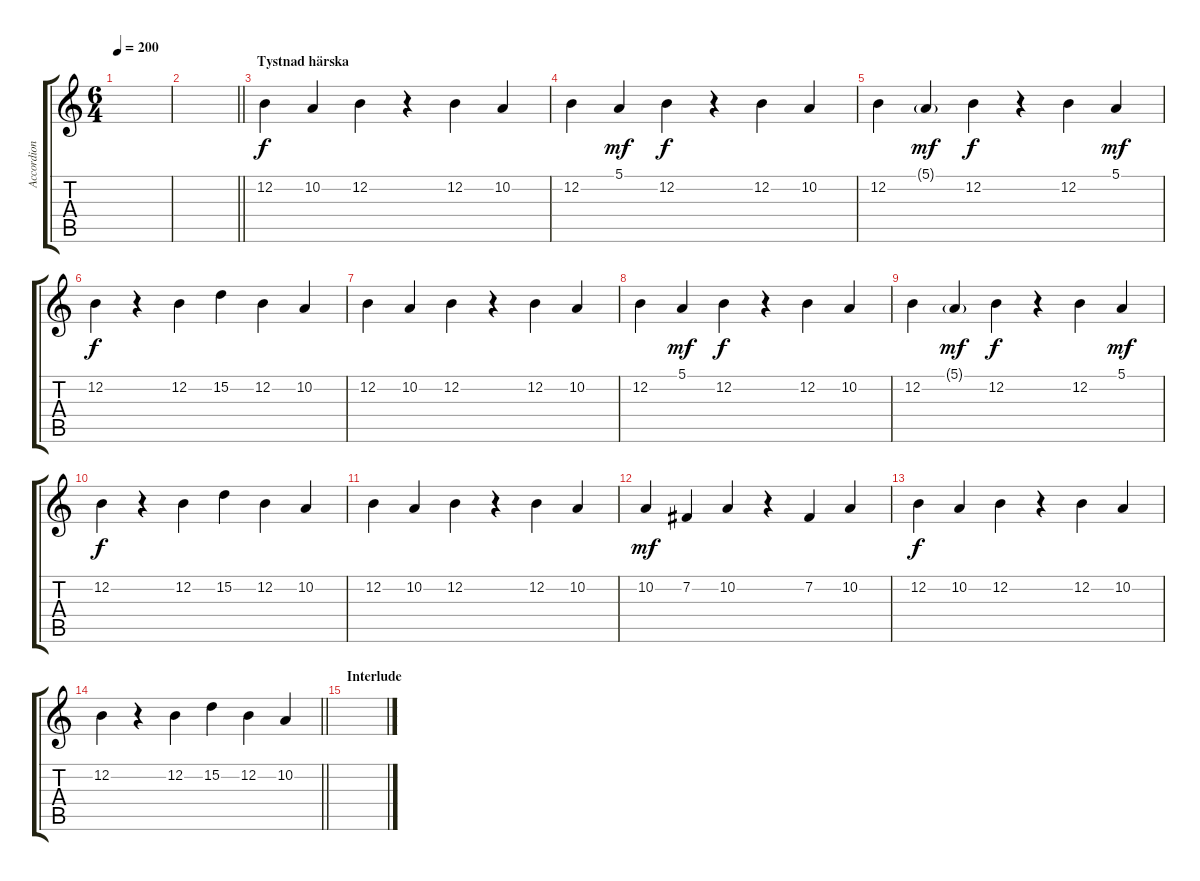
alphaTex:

\track ("Accordion" "Accordion") {instrument accordion}
\staff {score tabs}
\tuning (E4 B3 G3 D3 A2 E2) {hide}
\ts (6 4)
\tempo 200
\clef g2
\ks c
|
\barLineRight lightlight
|
\section ("" "Tystnad härska")
12.2.4{volume 12} 10.2.4 12.2.4 r.4 12.2.4 10.2.4 |
12.2.4 5.1.4{dy mf} 12.2.4{dy f} r.4 12.2.4 10.2.4 |
12.2.4 5.1{g}.4{dy mf} 12.2.4{dy f} r.4 12.2.4 5.1.4{dy mf} |
12.2.4{dy f} r.4 12.2.4 15.2.4 12.2.4 10.2.4 |
12.2.4{volume 12} 10.2.4 12.2.4 r.4 12.2.4 10.2.4 |
12.2.4 5.1.4{dy mf} 12.2.4{dy f} r.4 12.2.4 10.2.4 |
12.2.4 5.1{g}.4{dy mf} 12.2.4{dy f} r.4 12.2.4 5.1.4{dy mf} |
12.2.4{dy f} r.4 12.2.4 15.2.4 12.2.4 10.2.4 |
12.2.4{volume 12} 10.2.4 12.2.4 r.4 12.2.4 10.2.4 |
10.2.4{dy mf} 7.2.4 10.2.4 r.4 7.2.4 10.2.4 |
12.2.4{dy f volume 12} 10.2.4 12.2.4 r.4 12.2.4 10.2.4 |
\barLineRight lightlight
12.2.4 r.4 12.2.4 15.2.4 12.2.4 10.2.4 |
\section ("" "Interlude")
